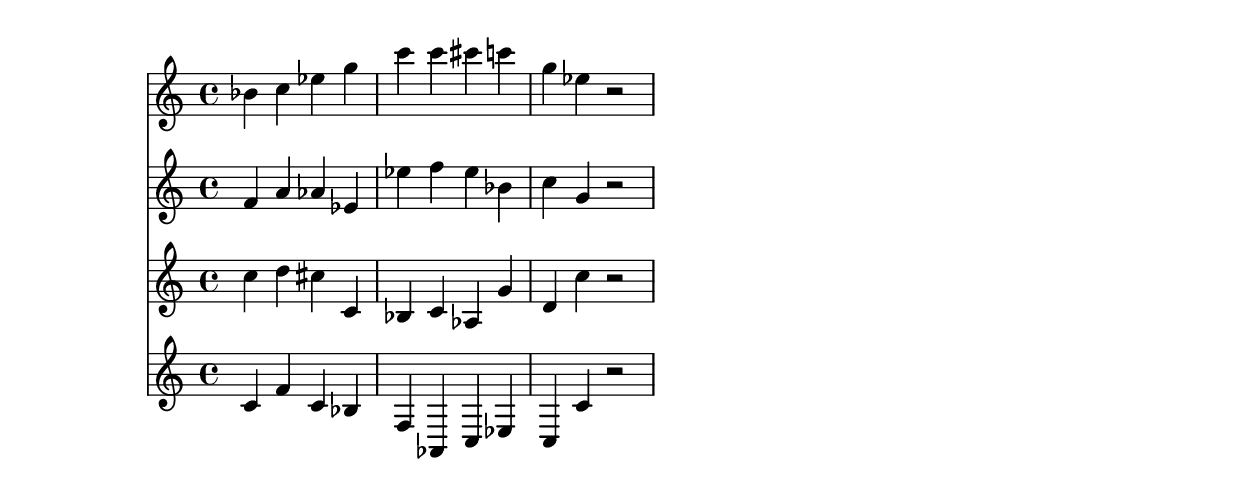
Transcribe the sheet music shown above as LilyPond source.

% 2017-09-17 00:14

\version "2.19.54"
\language "english"

\header {}

\layout {}

\paper {}

\score {
    <<
        {
            {
                bf'4
                c''4
                ef''4
                g''4
                c'''4
                c'''4
                cs'''4
                c'''4
                g''4
                ef''4
                r2
            }
        }
        {
            {
                f'4
                a'4
                af'4
                ef'4
                ef''4
                f''4
                ef''4
                bf'4
                c''4
                g'4
                r2
            }
        }
        {
            {
                c''4
                d''4
                cs''4
                c'4
                bf4
                c'4
                af4
                g'4
                d'4
                c''4
                r2
            }
        }
        {
            {
                c'4
                f'4
                c'4
                bf4
                f4
                af,4
                c4
                ef4
                c4
                c'4
                r2
            }
        }
    >>
}